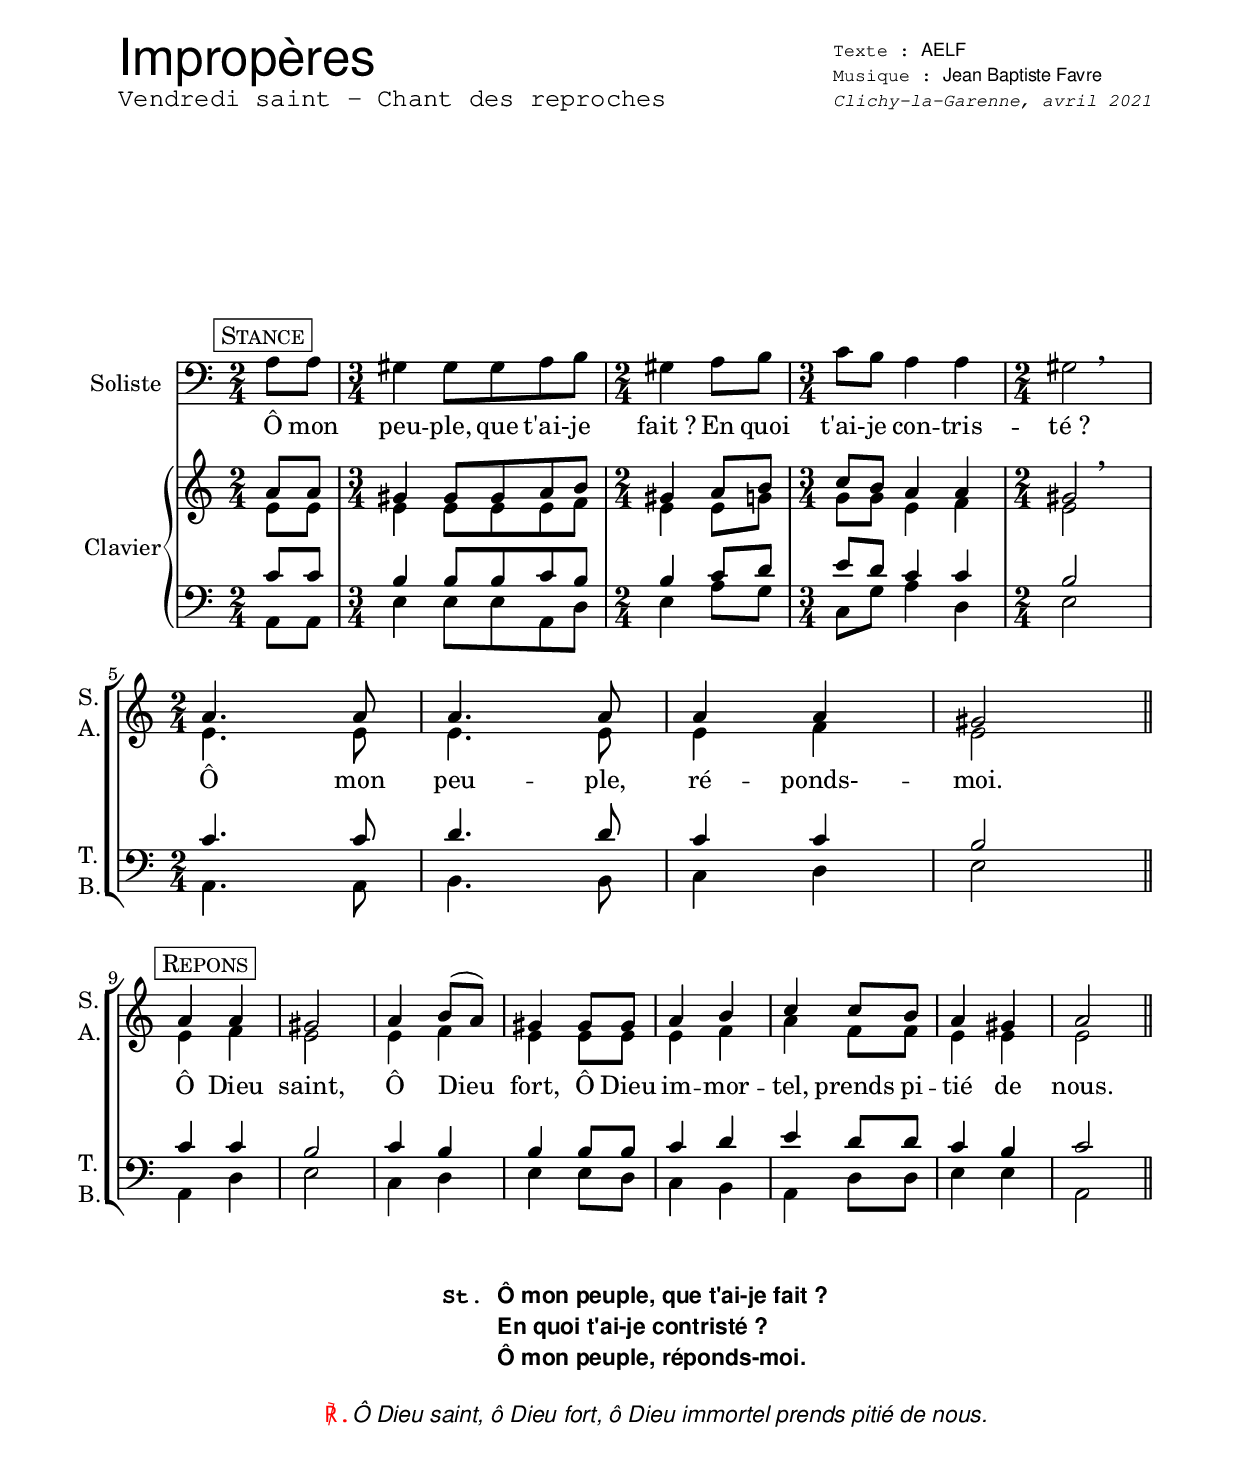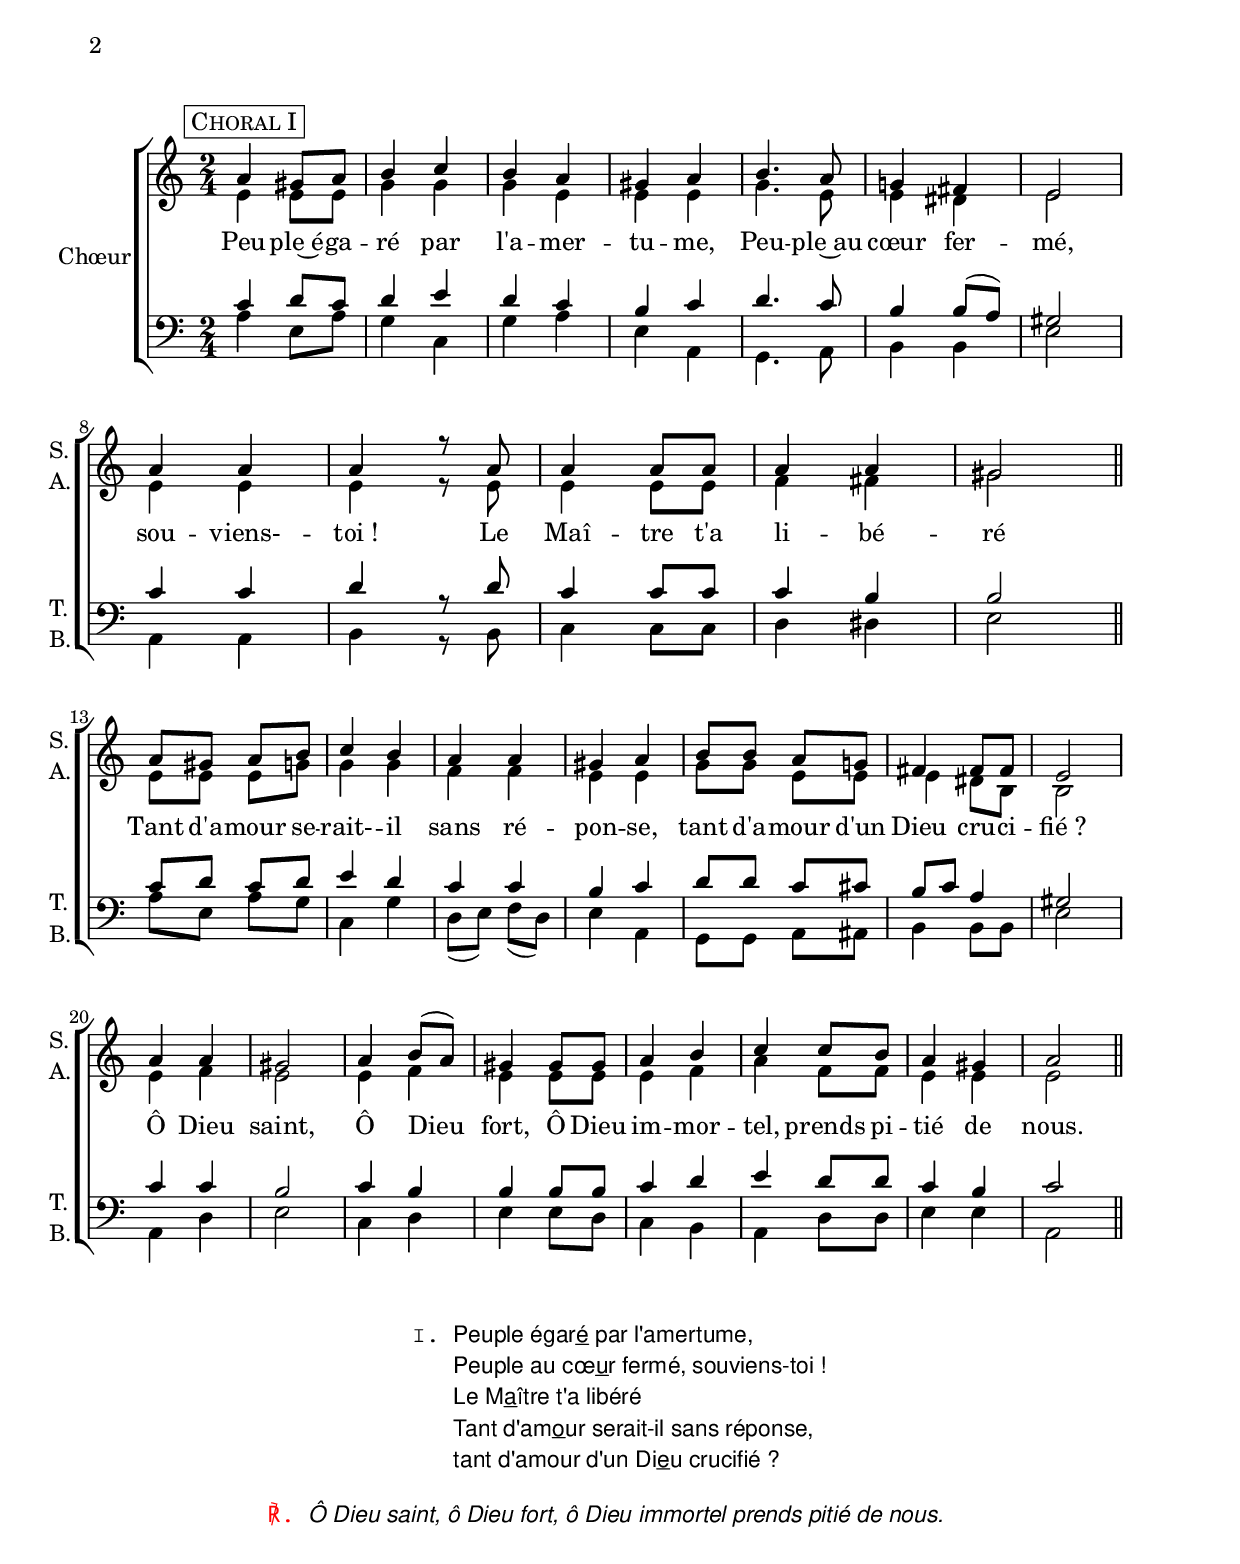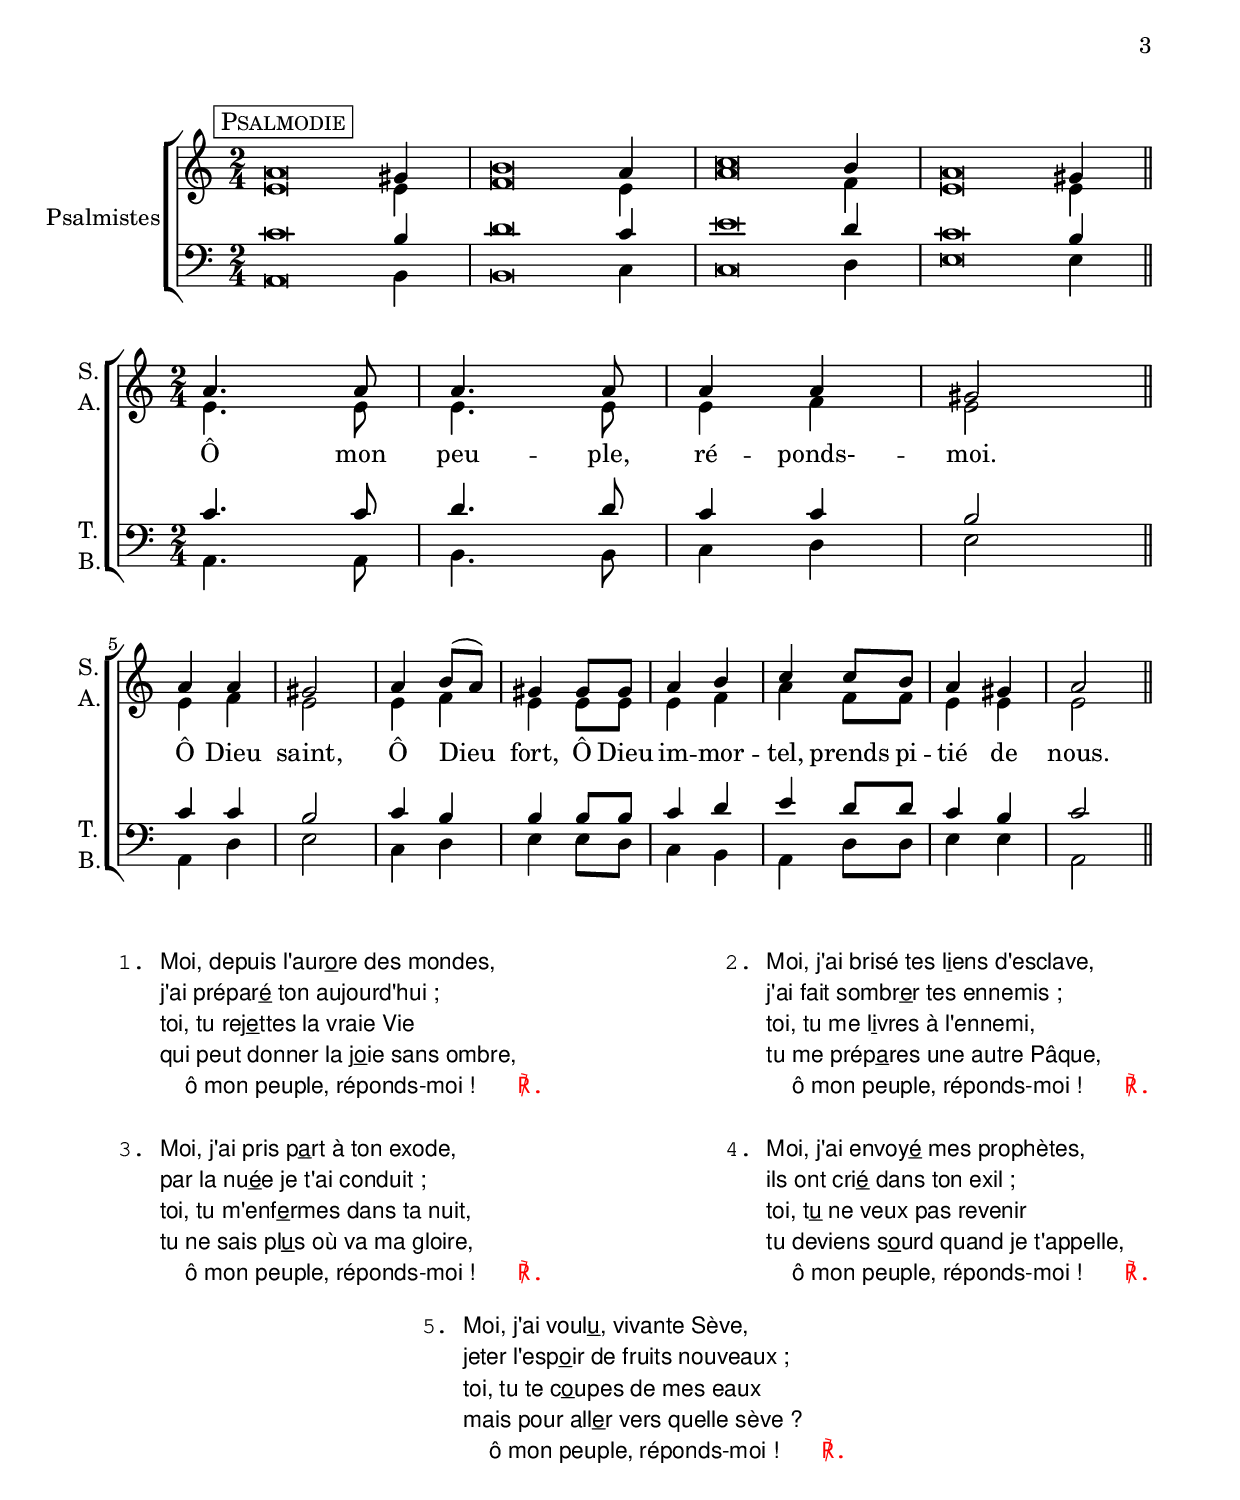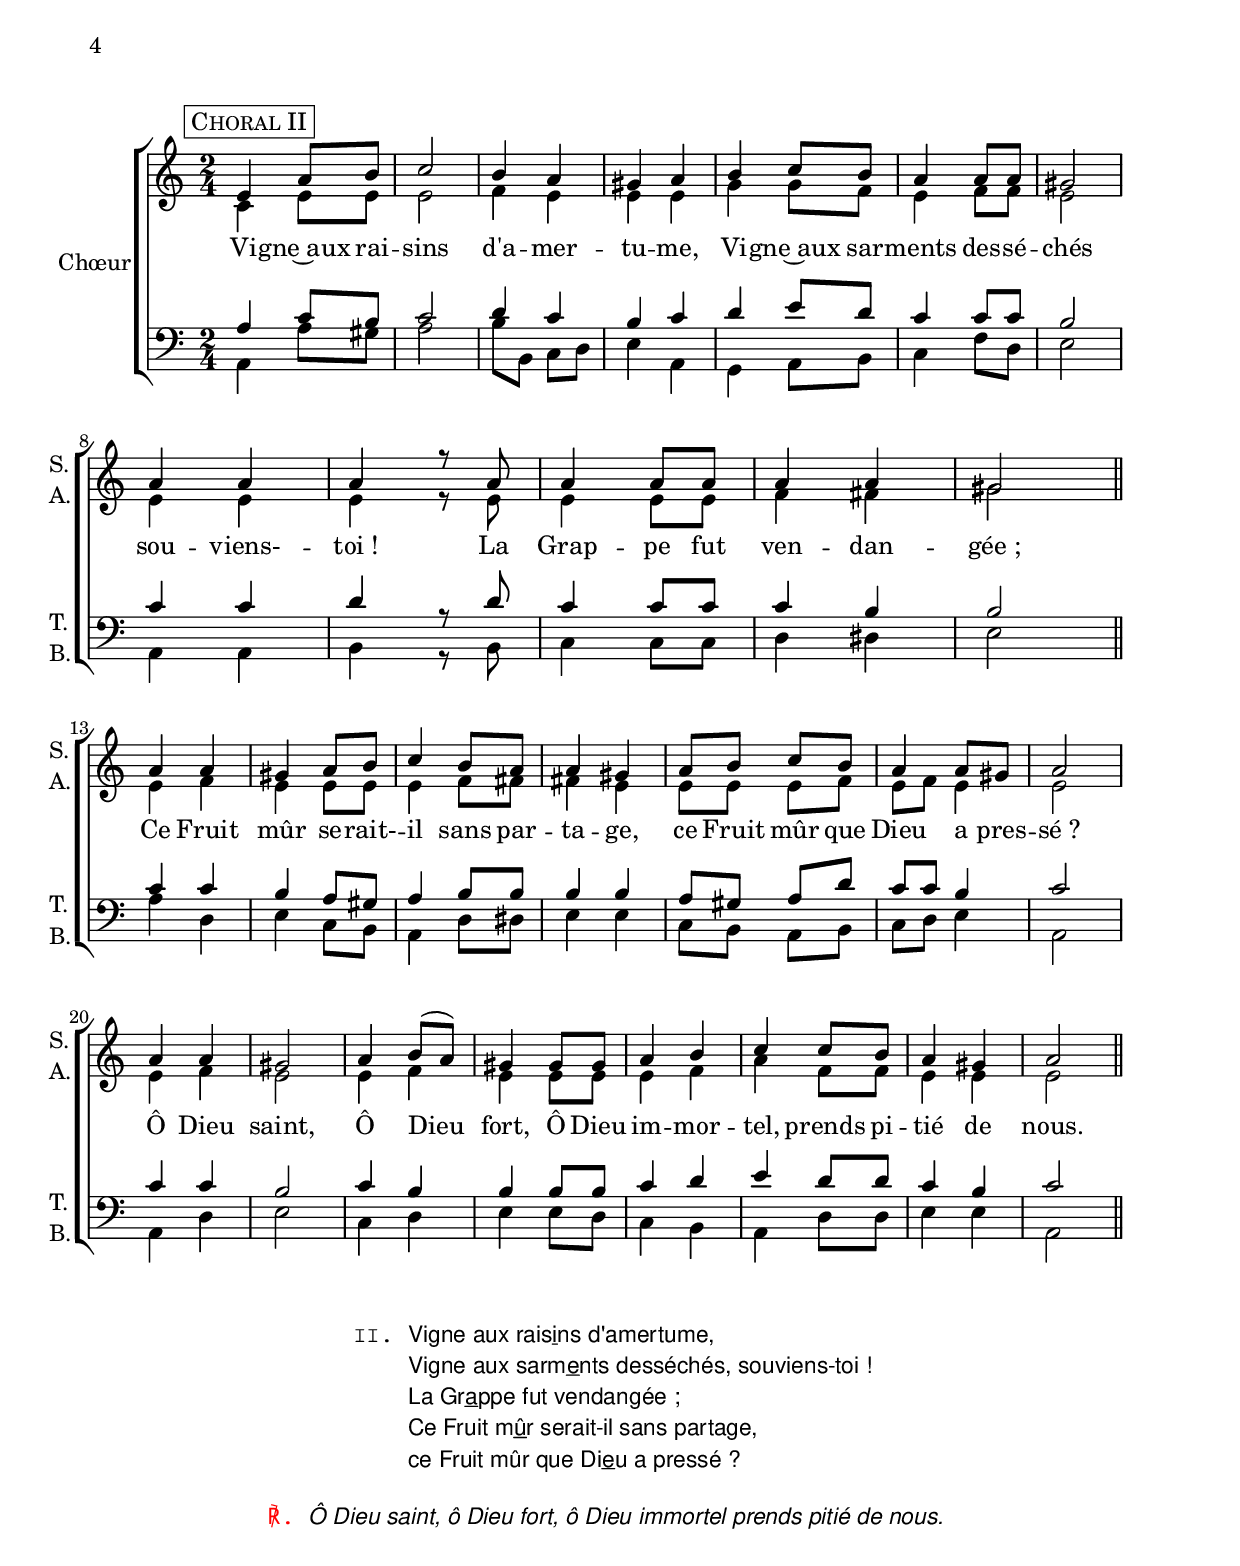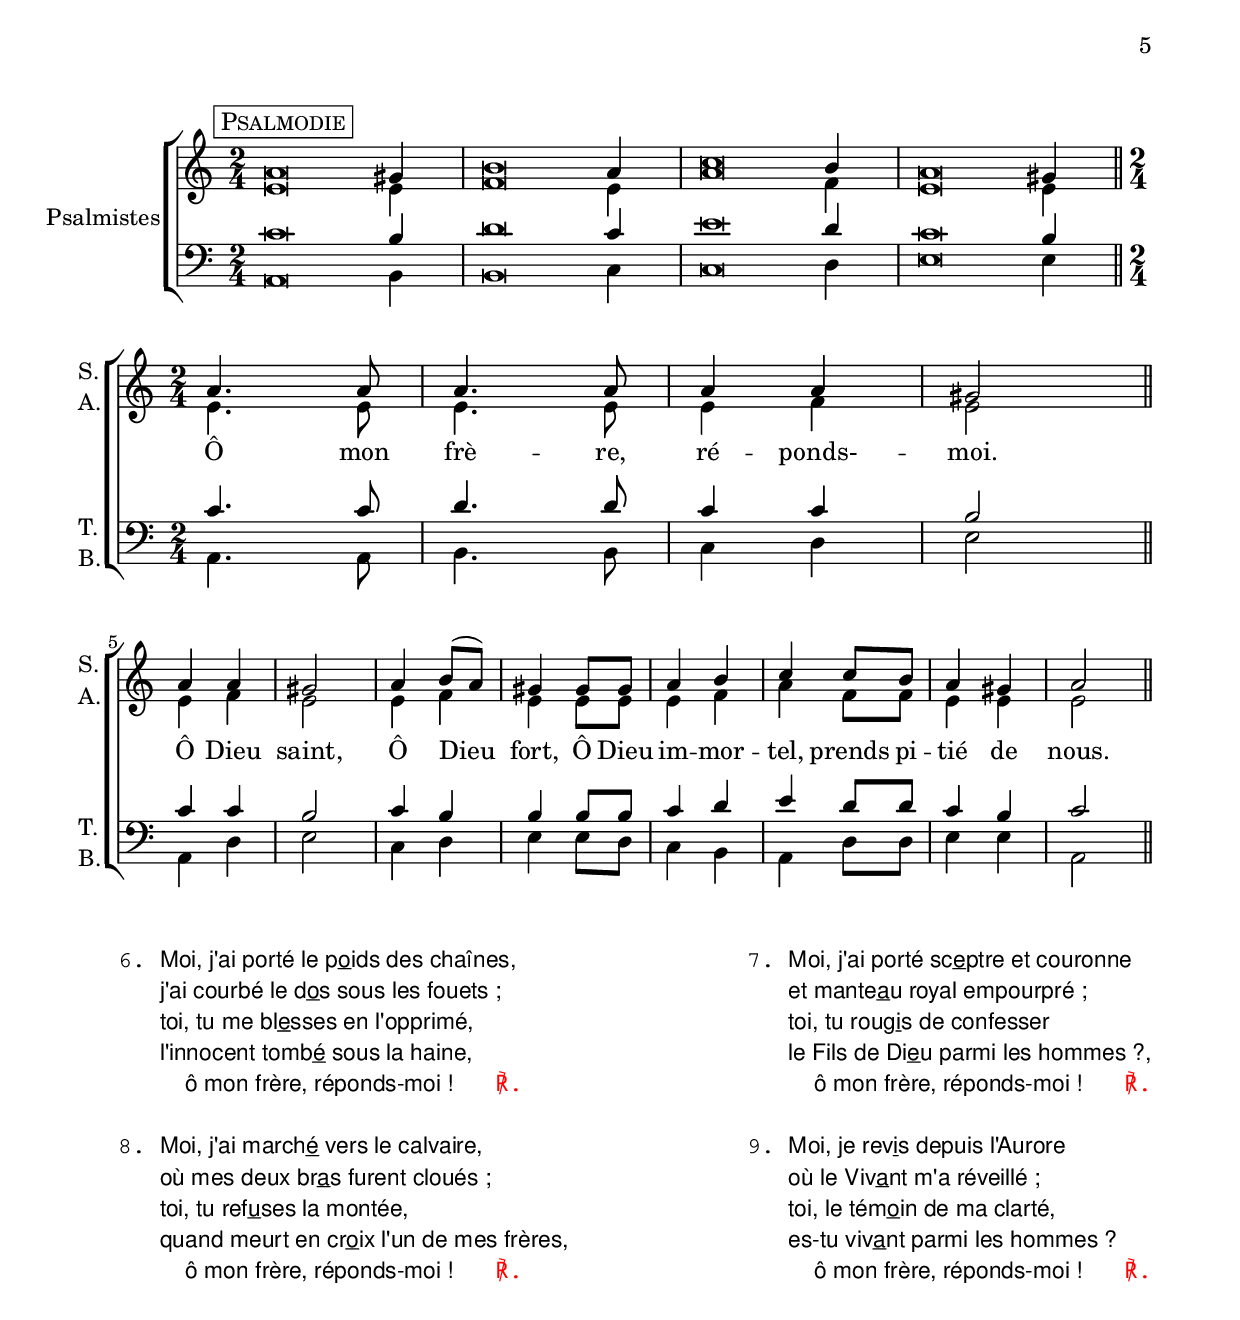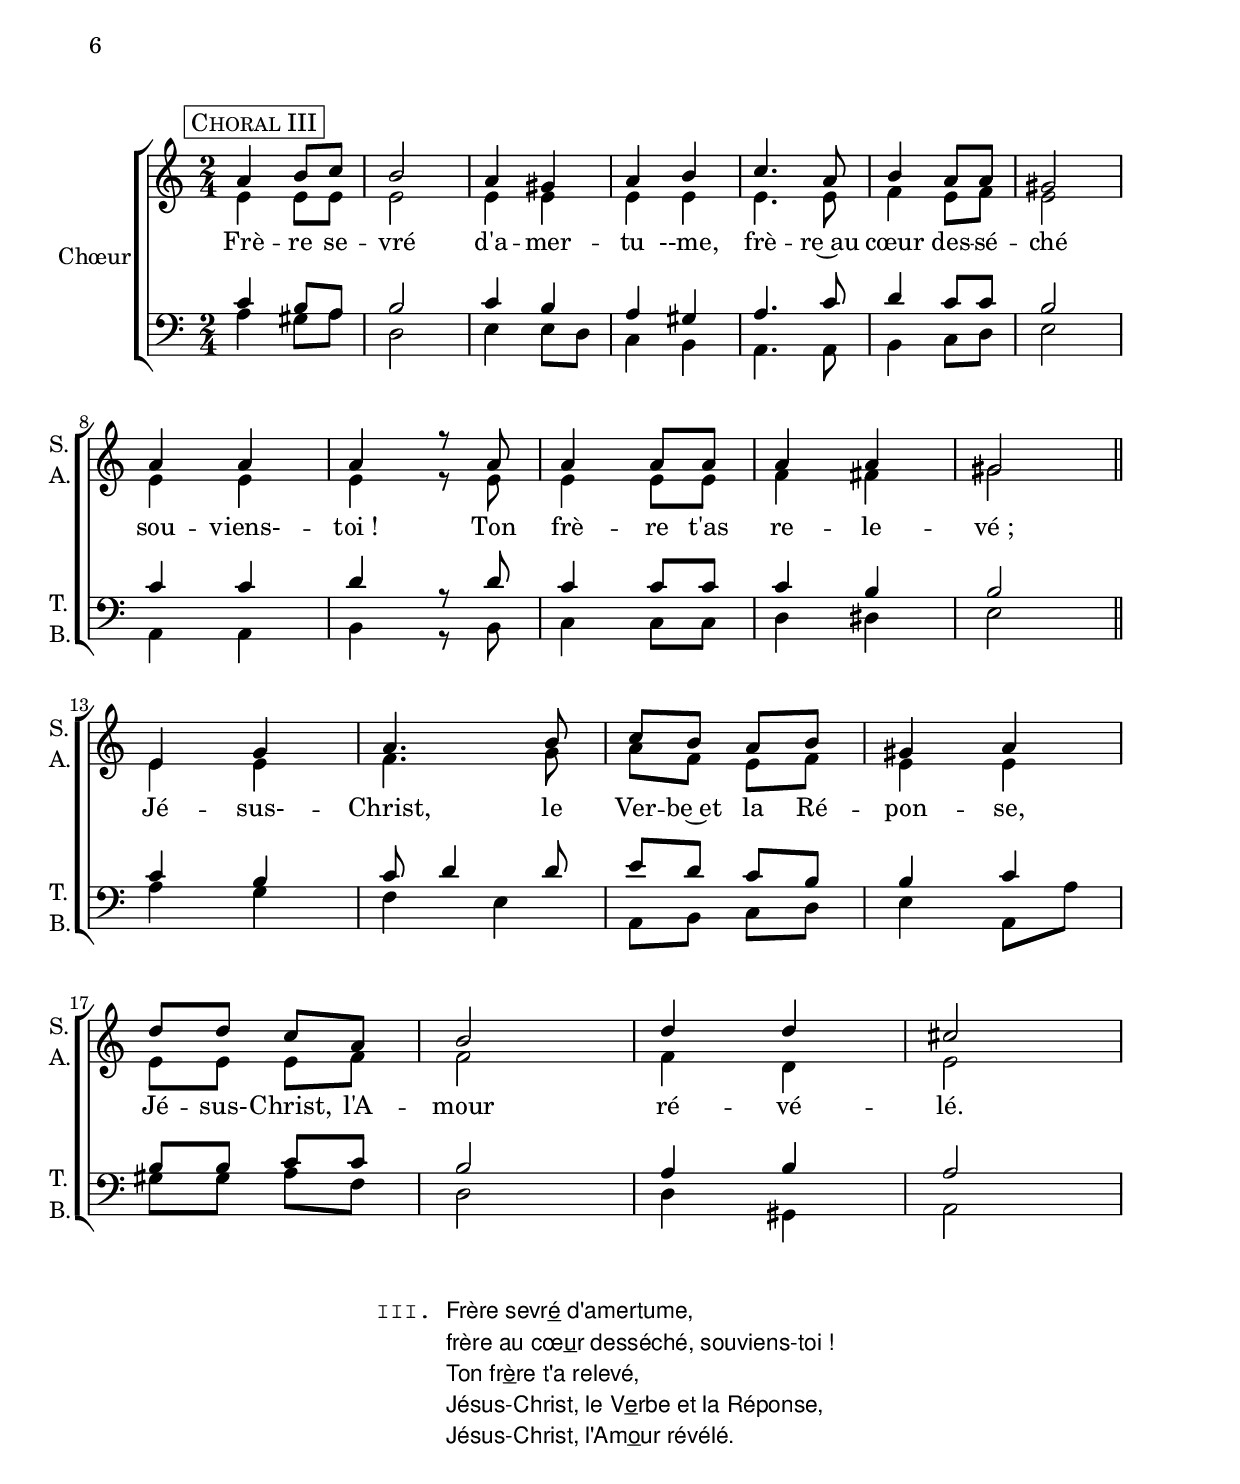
\version "2.22.0"
\language "english"

\include "../libs/commonFunctions.ily"

%%%%%
%%%%%
%%%%%
%%%%%
%%%%%
%%%%% Définitions des partitions
%%%%%
%%%%%
title = "Impropères"
subtitle = "Vendredi saint - Chant des reproches"
composer = "Jean Baptiste Favre"
poet = "AELF"
dedication = "Clichy-la-Garenne, avril 2021"

global = {
  \key a \minor
  \time 2/4
  }

%%%%%
%%%%%
%%%%%
%%%%%
%%%%%
%%%%% Stance pour soliste et orgue
%%%%%
%%%%%
stanceRhythms = { \partial 4 s4 \time 3/4 s2. \time 2/4 s2 \time 3/4 s2. \time 2/4 s2 \break }
stanceMelody = { \partial 4 a8 a gs4 gs8 gs a b gs4 a8 b c8 b8 a4 a gs!2 \breathe }
stanceSopranoMusic = \relative c'' { \stanceMelody }
stanceAltoMusic = \relative c' { e8 e e4 e8 e e f  e4 e8 g g8 g8 e4 f e2 }
stanceTenorMusic = \relative c' { c8 c b4 b8 b c b b4 c8 d e8 d8 c4 c4 b2 }
stanceBassMusic = \relative c { a8 a e'4 e8 e a, d e4 a8 g c,8 g'8 a4 d, e2 }
stanceLyrics = \lyricmode {
  Ô mon peu -- ple, que t'ai- -- je fait&nbsp;?
  En quoi t'ai- -- je con -- tris -- té&nbsp;?
}

%%%%%
%%%%%
%%%%%
%%%%%
%%%%%
%%%%% Répons pour chœur à 4 voix mixtes
%%%%%
%%%%%
reponRhythms = { s2*4 \bar "||" \break }
reponSopranoMusic = \relative c'' { a4. a8 a4. a8 a4 a gs2 }
reponAltoMusic = \relative c' { e4. e8 e4. e8 e4 f e2 }
reponTenorMusic = \relative c' { c4. c8 d4. d8 c4 c b2 }
reponBassMusic = \relative c { a4. a8 b4. b8 c4 d e2 }
% Paroles pour la Stance
reponOneLyrics = \lyricmode { Ô mon peu -- ple, ré -- ponds- -- moi. }
% Paroles pour Psalmodie II
reponTwoLyrics = \lyricmode { Ô mon frè -- re, ré -- ponds- -- moi. }

%%%%%
%%%%%
%%%%%
%%%%%
%%%%%
%%%%% Antienne pour chœur à 4 voix mixtes
%%%%%
%%%%%
antienneRhythms = { s2*8 \bar "||" \break }
antienneSopranoMusic = \relative c'' { a4 a4 gs2 a4 b8 (a) gs4 gs8 gs a4 b c c8 b a4 gs a2 }
antienneAltoMusic = \relative c' { e4 f e2 e4 f e e8 e e4 f4 a4 f8 f e4 e e2 }
antienneTenorMusic = \relative c' { c4 c4 b2 c4 b b4 b8 b c4 d4 e4 d8 d c4 b c2 }
antienneBassMusic = \relative c { a4 d e2 c4 d e4 e8 d c4 b4 a d8 d e4 e a,2 }
antienneLyrics = \lyricmode { Ô Dieu saint, Ô Dieu fort, Ô Dieu im -- mor -- tel, prends pi -- tié de nous. }

%%%%%
%%%%%
%%%%%
%%%%%
%%%%%
%%%%% Choral & Psaume I pour chœur à 4 voix mixtes
%%%%%
%%%%%
choralOnePartOneRhythms = { \global \markCustom "Choral I" s2*7 }
choralOnePartOneSopranoMusic = \relative c'' { a4 gs!8 a b4 c b a gs a b4. a8 g!4 fs e2 }
choralOnePartOneAltoMusic =  \relative c' { e4 e8 e g4 g g e e e g4. e8 e4 ds e2 }
choralOnePartOneTenorMusic = \relative c' { c4 d8 c d4 e d c b c d4. c8 b4 b8 (a) gs2 }
choralOnePartOneBassMusic = \relative c' { a4 e8 a g4 c, g' a e a,4 g4. a8 b4 b e2 }
choralOnePartOneLyrics = \lyricmode {
  Peu -- ple~é -- ga -- ré par l'a -- mer -- tu -- me,
  Peu -- ple~au cœur fer -- mé,
}

choralOneReponRhythms = { s2*2 s2*3 \bar "||" }
choralOneReponSopranoMusic = \relative c'' { a4 a a r8 a8 a4 a8 a a4 a gs2 }
choralOneReponAltoMusic = \relative c' { e4 e e4 r8 e8 e4 e8 e f4 fs gs2 }
choralOneReponTenorMusic = \relative c' { c4 c d4 r8 d8 c4 c8 c c4 b b2 }
choralOneReponBassMusic = \relative c { a4 a b4 r8 b8 c4 c8 c d4 ds e2 }
choralOneReponLyrics = \lyricmode { sou -- viens- -- toi&nbsp;! Le Maî -- tre t'a li -- bé -- ré }

choralOnePartTwoRhythms = { s2*7 }
choralOnePartTwoSopranoMusic = \relative c'' { a8 gs!8 a8 b c4 b a a gs a b8 b a g! fs4 fs8 fs e2 }
choralOnePartTwoAltoMusic =  \relative c' { e8 e e g g4 g f f e e g8 g e e e4 ds8 b b2 }
choralOnePartTwoTenorMusic = \relative c' { c8 d8 c d e4 d c c b c d8 d c cs8 b8 c a4 gs2 }
choralOnePartTwoBassMusic = \relative c' { a8 e8 a g c,4 g' d8 (e) f (d) e4 a,4 g8 g a as b4 b8 b e2 }
choralOnePartTwoLyrics = \lyricmode {
  Tant d'a -- mour se -- rait- -- il sans ré -- pon -- se,
  tant d'a -- mour d'un Dieu cru -- ci -- fié&nbsp;?
}

%%%%%
%%%%%
%%%%%
%%%%%
%%%%%
%%%%% Choral & Psaume II pour chœur à 4 voix mixtes
%%%%%
%%%%%
choralTwoPartOneRhythms = { \global \markCustom "Choral II" s2*7 }
choralTwoPartOneSopranoMusic = \relative c' { e4 a8 b c2 b4 a gs a b4 c8 b a4 a8 a gs2 }
choralTwoPartOneAltoMusic =  \relative c' { c4 e8 e e2 f4 e e e g g8 f e4 f8 f  e2 }
choralTwoPartOneTenorMusic = \relative c' { a4 c8 b c2 d4 c b c d e8 d c4 c8 c b2 }
choralTwoPartOneBassMusic = \relative c { a4 a'8 gs a2 b8 b, c d e4 a,4 g4 a8 b c4 f8 d e2 }
choralTwoPartOneLyrics = \lyricmode {
  Vi -- gne~aux rai -- sins d'a -- mer -- tu -- me,
  Vi -- gne~aux sar -- ments des -- sé -- chés
}

choralTwoReponRhythms = { s2*2 s2*3 \bar "||" }
choralTwoReponSopranoMusic = \relative c'' { a4 a a r8 a8 a4 a8 a a4 a gs2 }
choralTwoReponAltoMusic = \relative c' { e4 e e4 r8 e8 e4 e8 e f4 fs gs2 }
choralTwoReponTenorMusic = \relative c' { c4 c d4 r8 d8 c4 c8 c c4 b b2 }
choralTwoReponBassMusic = \relative c { a4 a b4 r8 b8 c4 c8 c d4 ds e2 }
choralTwoReponLyrics = \lyricmode { sou -- viens- -- toi&nbsp;! La Grap -- pe fut ven -- dan -- gée&nbsp;; }

choralTwoPartTwoRhythms = { s2*7 }
choralTwoPartTwoSopranoMusic = \relative c'' { a4 a gs a8 b c4 b8 a a4 gs4 a8 b c b a4 a8 gs a2 }
choralTwoPartTwoAltoMusic =  \relative c' { e4 f e e8 e e4 f8 fs fs4 e e8 e e f e8 f8 e4 e2 }
choralTwoPartTwoTenorMusic = \relative c' { c4 c b a8 gs a4 b8 b b4 b a8 gs a d c8 c8 b4 c2 }
choralTwoPartTwoBassMusic = \relative c' { a4 d, e c8 b a4 d8 ds e4 e c8 b a b c8 d8 e4 a,2 }
choralTwoPartTwoLyrics = \lyricmode {
  Ce Fruit mûr se -- rait- -- il sans par -- ta -- ge,
  ce Fruit mûr que Dieu a pres -- sé&nbsp;?
}

%%%%%
%%%%%
%%%%%
%%%%%
%%%%%
%%%%% Choral III pour chœur à 4 voix mixtes
%%%%%
%%%%%
choralThreePartOneRhythms = { \global \markCustom "Choral III" s2*7 }
choralThreePartOneSopranoMusic = \relative c'' { a4 b8 c b2 a4 gs a b c4. a8 b4 a8 a gs2 }
choralThreePartOneAltoMusic =  \relative c' { e4 e8 e e2 e4 e e e e4. e8 f4 e8 f e2 }
choralThreePartOneTenorMusic = \relative c' { c4 b8 a b2 c4 b a gs a4. c8 d4 c8 c b2 }
choralThreePartOneBassMusic = \relative c' { a4 gs8 a d,2  e4 e8 d c4 b a4. a8 b4 c8 d e2 }
choralThreePartOneLyrics = \lyricmode {
  Frè -- re se -- vré d'a -- mer -- tu --me,
  frè -- re~au cœur des -- sé -- ché
}

choralThreeReponRhythms = { s2*2 s2*3 \bar "||" }
choralThreeReponSopranoMusic = \relative c'' { a4 a a r8 a8 a4 a8 a a4 a gs2 }
choralThreeReponAltoMusic = \relative c' { e4 e e4 r8 e8 e4 e8 e f4 fs gs2 }
choralThreeReponTenorMusic = \relative c' { c4 c d4 r8 d8 c4 c8 c c4 b b2 }
choralThreeReponBassMusic = \relative c { a4 a b4 r8 b8 c4 c8 c d4 ds e2 }
choralThreeReponLyrics = \lyricmode { sou -- viens- -- toi&nbsp;! Ton frè -- re t'as re -- le -- vé&nbsp;; }

choralThreePartTwoRhythms = { s2*4 \break s2*4 }
choralThreePartTwoSopranoMusic = \relative c' { e4 g a4. b8 c b a b gs4 a4 d8 d c a b2 d4 d cs2 }
choralThreePartTwoAltoMusic =  \relative c' { e4 e f4. g8 a f e f e4 e4 e8 e e f f2 f4 d e2}
choralThreePartTwoTenorMusic = \relative c' { c4 b c8 d4 d8 e d c b b4 c b8 b c c b2 a4 b a2 }
choralThreePartTwoBassMusic = \relative c' { a4 g f e a,8 b c d e4 a,8 a' gs8 gs a f d2 d4 gs, a2 }
choralThreePartTwoLyrics = \lyricmode {
  Jé -- sus- -- Christ, le Ver -- be~et la Ré -- pon -- se,
  Jé -- sus- -- Christ, l'A -- mour ré -- vé -- lé.
}

choralPsalmRhythms = { \markCustom "Psalmodie" \cadenzaOn \repeat unfold 4 { s\breve s4 \bar "|" } \cadenzaOff \bar"||" \break }
choralPsalmSoprano = \relative c'' { a\breve gs4 b\breve a4 c\breve b4 a\breve gs!4 }
choralPsalmAlto = \relative c' { e\breve e4 f\breve e4 a\breve f4 e\breve e4 }
choralPsalmTenor = \relative c' {c\breve b4 d\breve c4 e\breve d4 c\breve b4 }
choralPsalmBass = \relative c { a\breve b4 b\breve c4 c\breve d4 e\breve e4}

%%%%%
%%%%%
%%%%%
%%%%%
%%%%%
%%%%% Impression de la partition
%%%%%
%%%%%
%%%%%
%%%%%
%%%%%
\paper {
  top-margin = 1\cm
  bottom-margin = 1\cm
  left-margin = 1\cm
  right-margin = 1\cm
  indent = 1\cm
  % Plan for recto-verso printing with inner margin
  two-sided = ##t
  inner-margin =  2\cm
  outer-margin = 1.5\cm
  }

FirstScorePaper = \paper {
    markup-system-spacing = #'((basic-distance . 20)
       (minimum-distance . 20)
       (padding . 20)
       (stretchability . 20))
    top-markup-spacing = #'((basic-distance . 5)
       (minimum-distance . 5)
       (padding . 5)
       (stretchability . 5))
    top-system-spacing = #'((basic-distance . 5)
       (minimum-distance . 5)
       (padding . 5)
       (stretchability . 5))
    system-system-spacing = #'((basic-distance . 8)
       (minimum-distance . 8)
       (padding . 3)
       (stretchability . 3))
    scoreTitleMarkup = \markup \columns {
        \fill-line {
            \column {
              \line {
                \left-column {
                  \vspace #1.1
                  \fontsize #7 \sans \fromproperty #'header:title
                  \fontsize #1 \typewriter \fromproperty #'header:subtitle
                }
              }
            }
            \column {
              \vspace #0.5
              \fontsize #-2 \line {
                \left-column {
                  \concat { \typewriter "Texte&nbsp;: " \sans \fromproperty #'header:poet }
                  \concat { \typewriter "Musique&nbsp;: " \sans \fromproperty #'header:composer }
                  \typewriter \italic \fromproperty #'header:dedication
                }
              }
            }
          }
      }
    oddFooterMarkup = \markup {}
    #(include-special-characters)
  }
OtherScoresPaper = \paper {
    markup-system-spacing = #'((basic-distance . 5)
       (minimum-distance . 5)
       (padding . 5)
       (stretchability . 5))
    top-markup-spacing = #'((basic-distance . 5)
       (minimum-distance . 5)
       (padding . 5)
       (stretchability . 5))
    top-system-spacing = #'((basic-distance . 5)
       (minimum-distance . 5)
       (padding . 5)
       (stretchability . 5))
    system-system-spacing = #'((basic-distance . 5)
       (minimum-distance . 5)
       (padding . 5)
       (stretchability . 5))
    oddFooterMarkup = \markup {}
    #(include-special-characters)
  }
FirstScoreHeader = \header {
    title = \title
    subtitle = \subtitle
    composer = \composer
    poet = \poet
    dedication = \dedication
  }
OtherScoresHeader = \header {
    title = ##f
    subtitle = ##f
    composer = ##f
    poet = ##f
    dedication = ##f
  }

%%%%%
%%%%%
%%%%%
%%%%%
%%%%%
%%%%% Stance pour soliste et orgue
%%%%%
%%%%%
\bookpart {
  \FirstScorePaper
  \score {
    {
      <<
        \new Staff = "stanceSolistStaff" \with { instrumentName = "Soliste" }
        <<
          \clef "bass"
          \new Voice = "stanceRhythms" { \markCustom "Stance" \global \stanceRhythms }
          \new Voice = "stanceMelody" { \relative c' { \stanceMelody } }
        >>
        \new Lyrics \lyricsto "stanceMelody" { \stanceLyrics }
        \new PianoStaff = "stancePiano" \with { instrumentName = "Clavier" }
        <<
          \new Staff = "stancePianoHighStaff"
          <<
            \clef "treble"
            \new Voice = "stancePianoRhythms" { \stanceRhythms \break }
            \new Voice = "stancePianoSoprano" { \voiceOne \stanceSopranoMusic }
            \new Voice = "stancePianoAlto" { \voiceTwo \stanceAltoMusic }
          >>
          \new Staff  = "stancePianoLowStaff"
          <<
            \clef "bass"
            \new Voice = "stancePianoRhythms" { \stanceRhythms }
            \new Voice = "stancePianoTenor" { \voiceOne \stanceTenorMusic }
            \new Voice = "stancePianoBass" { \voiceTwo \stanceBassMusic }
          >>
        >>
      >>
      \new ChoirStaff = "stanceChoirStaff"
      <<
        \new Staff = "stanceHighStaff" \with { shortInstrumentName = \markup { \column { "S." "A." } } }
        <<
          \clef "treble"
          \new Voice = "stanceRhythms" { \reponRhythms \break \markCustom "Repons" \antienneRhythms }
          \new Voice = "stanceSoprano" { \voiceOne \reponSopranoMusic \antienneSopranoMusic }
          \new Voice = "stanceAlto" { \voiceTwo \reponAltoMusic \antienneAltoMusic }
        >>
        \new Lyrics \lyricsto "stanceSoprano" { \reponOneLyrics \antienneLyrics }
        \new Staff  = "stanceLowStaff" \with { shortInstrumentName = \markup { \column { "T." "B." } } }
        <<
          \clef "bass"
          \new Voice = "stanceRhythms" { \reponRhythms \antienneRhythms }
          \new Voice = "stanceTenor" { \voiceOne \reponTenorMusic \antienneTenorMusic}
          \new Voice = "stanceBass" { \voiceTwo \reponBassMusic \antienneBassMusic }
        >>
      >>
    }
    \layout {
        ragged-last = ##f
        \context {
            \Staff
            \RemoveEmptyStaves
        }
    }
    \FirstScoreHeader
  }
  \markuplist {
    \override #'(font-family . sans)
    \column {
      \fill-line {
        \column {
          \concat { \bold { \typewriter "St. " "Ô mon peuple, que t'ai-je fait ?" } }
          \concat { \bold { \typewriter "    " "En quoi t'ai-je contristé ?" } }
          \concat { \bold { \typewriter "    " "Ô mon peuple, réponds-moi." } }
        }
      }
    }
    \vspace #1
    \override #'(font-family . sans)
    \column {
      \fill-line {
        \column {
          \concat {  \with-color #red { \typewriter "   ℟." } \italic "Ô Dieu saint, ô Dieu fort, ô Dieu immortel prends pitié de nous." }
        }
      }
    }
  }
}

%%%%%
%%%%%
%%%%%
%%%%%
%%%%%
%%%%% Choral I pour chœur à 4 voix
%%%%%
%%%%%
\bookpart {
  \OtherScoresPaper
  \score {
    {
      \new ChoirStaff = "choralChoirStaff" \with { instrumentName = "Chœur" } <<
        \new Staff = "choralChoirHighStaff" \with { shortInstrumentName = \markup { \column { "S." "A." } } } <<
          \clef "treble"
          \new Voice = "choralRhythms" { \choralOnePartOneRhythms \break \choralOneReponRhythms \break \choralOnePartTwoRhythms \break \antienneRhythms }
          \new Voice = "choralSoprano" { \voiceOne \choralOnePartOneSopranoMusic \choralOneReponSopranoMusic \choralOnePartTwoSopranoMusic \antienneSopranoMusic }
          \new Voice = "choralAlto" { \voiceTwo \choralOnePartOneAltoMusic \choralOneReponAltoMusic \choralOnePartTwoAltoMusic \antienneAltoMusic }
        >>
        \new Lyrics \lyricsto "choralSoprano" { \choralOnePartOneLyrics \choralOneReponLyrics \choralOnePartTwoLyrics \antienneLyrics }
        \new Staff  = "choralChoirLowStaff" \with { shortInstrumentName = \markup { \column { "T." "B." } } } <<
          \clef "bass"
          \new Voice = "choralRhythms" { \choralOnePartOneRhythms \choralOneReponRhythms \choralOnePartTwoRhythms \antienneRhythms }
          \new Voice = "choralTenor" { \voiceOne \choralOnePartOneTenorMusic \choralOneReponTenorMusic \choralOnePartTwoTenorMusic \antienneTenorMusic }
          \new Voice = "choralBass" { \voiceTwo \choralOnePartOneBassMusic \choralOneReponBassMusic \choralOnePartTwoBassMusic \antienneBassMusic }
        >>
      >>
    }
    \layout {
        ragged-last = ##f
        \context {
            \Staff
            \RemoveEmptyStaves
        }
    }
    \header {
      title = ##f
      subtitle = ##f
      composer = ##f
      composerPrefix = ##f
      poet = ##f
      poetPrefix = ##f
      dedication = ##f
    }
  }
  \markuplist {
    \override #'(font-family . sans)
    \column {
      \fill-line {
        \column {
          \concat { \typewriter "  I. " "Peuple égar" \underline é " par l'amertume," }
          \concat { \typewriter "     " "Peuple au cœ" \underline u "r fermé, souviens-toi&nbsp;!" }
          \concat { \typewriter "     " "Le M" \underline a "ître t'a libéré" }
          \concat { \typewriter "     " "Tant d'am" \underline o "ur serait-il sans réponse," }
          \concat { \typewriter "     " "tant d'amour d'un Di" \underline e "u crucifié&nbsp;?" }
        }
      }
      \vspace #1
      \column {
        \fill-line {
          \column {
            \concat { \with-color #red { \typewriter "℟. " } \italic { "Ô Dieu saint, ô Dieu fort, ô Dieu immortel prends pitié de nous." } }
          }
        }
      }
    }
  }
}

%%%%%
%%%%%
%%%%%
%%%%%
%%%%%
%%%%% Psalmodie I pour solistes et chœur à 4 voix
%%%%%
%%%%%
\bookpart {
  \OtherScoresPaper
  \score {
    {
      \new ChoirStaff = "psalmodyChoirStaff" \with { instrumentName = "Psalmistes" }
      {
        <<
          \new Staff = "psalmodyHighStaff"
          <<
            \clef "treble"
            \new Voice = "psalmodyRhythms" { \global \choralPsalmRhythms \break }
            \new Voice = "psalmodySoprano" { \voiceOne \choralPsalmSoprano }
            \new Voice = "psalmodyAlto" { \voiceTwo \choralPsalmAlto }
          >>
          \new Staff  = "psalmodyLowStaff" <<
            \clef "bass"
            \new Voice = "psalmodyRhythms" { \global \choralPsalmRhythms }
            \new Voice = "psalmodyTenor" { \voiceOne \choralPsalmTenor }
            \new Voice = "psalmodyBass" { \voiceTwo \choralPsalmBass }
          >>
        >>
        <<
          \new Staff = "psalmodyReponHighStaff" \with { shortInstrumentName = \markup { \column { "S." "A." } } }
          <<
            \clef "treble"
            \new Voice = "psalmodyReponRhythms" { \reponRhythms \break \antienneRhythms }
            \new Voice = "psalmodyReponSoprano" { \voiceOne \reponSopranoMusic \antienneSopranoMusic }
            \new Voice = "psalmodyReponAlto" { \voiceTwo \reponAltoMusic \antienneAltoMusic }
          >>
          \new Lyrics \lyricsto "psalmodyReponSoprano" { \reponOneLyrics \antienneLyrics }
          \new Staff  = "psalmodyReponLowStaff" \with { shortInstrumentName = \markup { \column { "T." "B." } } }
          <<
            \clef "bass"
            \new Voice = "psalmodyReponRhythms" { \reponRhythms \antienneRhythms }
            \new Voice = "psalmodyReponTenor" { \voiceOne \reponTenorMusic \antienneTenorMusic }
            \new Voice = "psalmodyReponBass" { \voiceTwo \reponBassMusic \antienneBassMusic }
          >>
        >>
      }
    }
    \layout {
        ragged-last = ##f
        \context {
            \Staff
            \RemoveEmptyStaves
        }
    }
    \OtherScoresHeader
  }
  \markuplist {
    \override #'(font-family . sans)
    \column {
      \fill-line {
        \left-column{
          \concat { \typewriter "1. " "Moi, depuis l'aur" \underline o "re des mondes," }
          \concat { \typewriter "   " "j'ai prépar" \underline é " ton aujourd'hui&nbsp;;" }
          \concat { \typewriter "   " "toi, tu rej" \underline e "ttes la vraie Vie" }
          \concat { \typewriter "   " "qui peut donner la j" \underline o "ie sans ombre," }
          \concat { \typewriter "   " "    ô mon peuple, réponds-moi&nbsp;!" \with-color #red { \typewriter "   ℟." } }
          \vspace #1
          \concat { \typewriter "3. " "Moi, j'ai pris p" \underline a "rt à ton exode," }
          \concat { \typewriter "   " "par la nu" \underline é "e je t'ai conduit&nbsp;;" }
          \concat { \typewriter "   " "toi, tu m'enf" \underline e "rmes dans ta nuit," }
          \concat { \typewriter "   " "tu ne sais pl" \underline u "s où va ma gloire," }
          \concat { \typewriter "   " "    ô mon peuple, réponds-moi&nbsp;!" \with-color #red { \typewriter "   ℟." } }
        }
        \hspace #1
        \left-column {
          \concat { \typewriter "2. " "Moi, j'ai brisé tes l" \underline i "ens d'esclave," }
          \concat { \typewriter "   " "j'ai fait sombr" \underline e "r tes ennemis&nbsp;;" }
          \concat { \typewriter "   " "toi, tu me l" \underline i "vres à l'ennemi," }
          \concat { \typewriter "   " "tu me prép" \underline a "res une autre Pâque," }
          \concat { \typewriter "   " "    ô mon peuple, réponds-moi&nbsp;!" \with-color #red { \typewriter "   ℟." } }
          \vspace #1
          \concat { \typewriter "4. " "Moi, j'ai envoy" \underline é " mes prophètes," }
          \concat { \typewriter "   " "ils ont cri" \underline é " dans ton exil&nbsp;;" }
          \concat { \typewriter "   " "toi, t" \underline u " ne veux pas revenir" }
          \concat { \typewriter "   " "tu deviens s" \underline o "urd quand je t'appelle," }
          \concat { \typewriter "   " "    ô mon peuple, réponds-moi&nbsp;!" \with-color #red { \typewriter "   ℟." } }
        }
      }
      \vspace #1
      \fill-line {
        \column {
          \concat { \typewriter "5. " "Moi, j'ai voul" \underline u ", vivante Sève," }
          \concat { \typewriter "   " "jeter l'esp" \underline o "ir de fruits nouveaux&nbsp;;" }
          \concat { \typewriter "   " "toi, tu te c" \underline o "upes de mes eaux" }
          \concat { \typewriter "   " "mais pour all" \underline e "r vers quelle sève&nbsp;?" }
          \concat { \typewriter "   " "    ô mon peuple, réponds-moi&nbsp;!" \with-color #red { \typewriter "   ℟." } }
        }
      }
    }
  }
}

%%%%%
%%%%%
%%%%%
%%%%%
%%%%%
%%%%% Chœur II et chœur à 4 voix
%%%%%
%%%%%
\bookpart {
  \OtherScoresPaper
  \score {
    {
      \new ChoirStaff = "choralChoirStaff" \with { instrumentName = "Chœur" } <<
        \new Staff = "choralChoirHighStaff" \with { shortInstrumentName = \markup { \column { "S." "A." } } } <<
          \clef "treble"
          \new Voice = "choralRhythms" { \choralTwoPartOneRhythms \break \choralTwoReponRhythms \break \choralTwoPartTwoRhythms \break \antienneRhythms }
          \new Voice = "choralSoprano" { \voiceOne \choralTwoPartOneSopranoMusic \choralTwoReponSopranoMusic \choralTwoPartTwoSopranoMusic \antienneSopranoMusic }
          \new Voice = "choralAlto" { \voiceTwo \choralTwoPartOneAltoMusic \choralTwoReponAltoMusic \choralTwoPartTwoAltoMusic \antienneAltoMusic }
        >>
        \new Lyrics \lyricsto "choralSoprano" { \choralTwoPartOneLyrics \choralTwoReponLyrics \choralTwoPartTwoLyrics \antienneLyrics }
        \new Staff  = "choralChoirLowStaff" \with { shortInstrumentName = \markup { \column { "T." "B." } } } <<
          \clef "bass"
          \new Voice = "choralRhythms" { \choralTwoPartOneRhythms \choralTwoReponRhythms \choralTwoPartTwoRhythms \antienneRhythms }
          \new Voice = "choralTenor" { \voiceOne \choralTwoPartOneTenorMusic \choralTwoReponTenorMusic \choralTwoPartTwoTenorMusic \antienneTenorMusic }
          \new Voice = "choralBass" { \voiceTwo \choralTwoPartOneBassMusic \choralTwoReponBassMusic \choralTwoPartTwoBassMusic \antienneBassMusic }
        >>
      >>
    }
    \layout {
        ragged-last = ##f
        \context {
            \Staff
            \RemoveEmptyStaves
        }
    }
    \OtherScoresHeader
  }
  \markuplist {
    \override #'(font-family . sans)
    \column {
      \fill-line {
        \column {
          \concat { \typewriter " II. " "Vigne aux rais" \underline i "ns d'amertume," }
          \concat { \typewriter "     " "Vigne aux sarm" \underline e "nts desséchés, souviens-toi&nbsp;!" }
          \concat { \typewriter "     " "La Gr" \underline a "ppe fut vendangée&nbsp;;" }
          \concat { \typewriter "     " "Ce Fruit m" \underline û "r serait-il sans partage," }
          \concat { \typewriter "     " "ce Fruit mûr que Di" \underline e "u a pressé&nbsp;?" }
        }
      }
      \vspace #1
      \fill-line {
        \column {
          \column {
            \concat { \with-color #red { \typewriter "℟. " } \italic { "Ô Dieu saint, ô Dieu fort, ô Dieu immortel prends pitié de nous." } }
          }
        }
      }
    }
  }
}

%%%%%
%%%%%
%%%%%
%%%%%
%%%%%
%%%%% Psalmodie II pour solistes et chœur à 4 voix
%%%%%
%%%%%
\bookpart {
  \OtherScoresPaper
  \score {
    {
      \new ChoirStaff = "psalmodyChoirStaff" \with { instrumentName = "Psalmistes" }
      {
        <<
          \new Staff = "psalmodyHighStaff"
          <<
            \clef "treble"
            \new Voice = "psalmodyRhythms" { \global \choralPsalmRhythms \break }
            \new Voice = "psalmodySoprano" { \voiceOne \choralPsalmSoprano }
            \new Voice = "psalmodyAlto" { \voiceTwo \choralPsalmAlto }
          >>
          \new Staff  = "psalmodyLowStaff" <<
            \clef "bass"
            \new Voice = "psalmodyRhythms" { \global \choralPsalmRhythms }
            \new Voice = "psalmodyTenor" { \voiceOne \choralPsalmTenor }
            \new Voice = "psalmodyBass" { \voiceTwo \choralPsalmBass }
          >>
        >>
        <<
          \new Staff = "psalmodyReponHighStaff" \with { shortInstrumentName = \markup { \column { "S." "A." } } }
          <<
            \clef "treble"
            \new Voice = "psalmodyReponRhythms" { \global \reponRhythms \break \antienneRhythms }
            \new Voice = "psalmodyReponSoprano" { \voiceOne \reponSopranoMusic \antienneSopranoMusic }
            \new Voice = "psalmodyReponAlto" { \voiceTwo \reponAltoMusic \antienneAltoMusic }
          >>
          \new Lyrics \lyricsto "psalmodyReponSoprano" { \reponTwoLyrics \antienneLyrics }
          \new Staff  = "psalmodyReponLowStaff" \with { shortInstrumentName = \markup { \column { "T." "B." } } }
          <<
            \clef "bass"
            \new Voice = "psalmodyReponRhythms" { \global \reponRhythms \antienneRhythms }
            \new Voice = "psalmodyReponTenor" { \voiceOne \reponTenorMusic \antienneTenorMusic }
            \new Voice = "psalmodyReponBass" { \voiceTwo \reponBassMusic \antienneBassMusic }
          >>
        >>
      }
    }
    \layout {
        ragged-last = ##f
        \context {
            \Staff
            \RemoveEmptyStaves
        }
    }
    \OtherScoresHeader
  }
  \markuplist {
    \override #'(font-family . sans)
    \column {
      \fill-line {
        \left-column{
          \concat { \typewriter "6. " "Moi, j'ai porté le p" \underline o "ids des chaînes," }
          \concat { \typewriter "   " "j'ai courbé le d" \underline o "s sous les fouets&nbsp;;" }
          \concat { \typewriter "   " "toi, tu me bl" \underline e "sses en l'opprimé," }
          \concat { \typewriter "   " "l'innocent tomb" \underline é " sous la haine," }
          \concat { \typewriter "   " "    ô mon frère, réponds-moi&nbsp;!" \with-color #red { \typewriter "   ℟." } }
          \vspace #1
          \concat { \typewriter "8. " "Moi, j'ai march" \underline é " vers le calvaire," }
          \concat { \typewriter "   " "où mes deux br" \underline a "s furent cloués&nbsp;;" }
          \concat { \typewriter "   " "toi, tu ref" \underline u "ses la montée," }
          \concat { \typewriter "   " "quand meurt en cr" \underline o "ix l'un de mes frères," }
          \concat { \typewriter "   " "    ô mon frère, réponds-moi&nbsp;!" \with-color #red { \typewriter "   ℟." } }
        }
        \hspace #1
        \left-column {
          \concat { \typewriter "7. " "Moi, j'ai porté sc" \underline e "ptre et couronne" }
          \concat { \typewriter "   " "et mante" \underline a "u royal empourpré&nbsp;;" }
          \concat { \typewriter "   " "toi, tu roug" \underline i "s de confesser" }
          \concat { \typewriter "   " "le Fils de Di" \underline e "u parmi les hommes&nbsp;?," }
          \concat { \typewriter "   " "    ô mon frère, réponds-moi&nbsp;!" \with-color #red { \typewriter "   ℟." } }
          \vspace #1
          \concat { \typewriter "9. " "Moi, je rev" \underline i "s depuis l'Aurore" }
          \concat { \typewriter "   " "où le Viv" \underline a "nt m'a réveillé&nbsp;;" }
          \concat { \typewriter "   " "toi, le tém" \underline o "in de ma clarté," }
          \concat { \typewriter "   " "es-tu viv" \underline a "nt parmi les hommes&nbsp;?" }
          \concat { \typewriter "   " "    ô mon frère, réponds-moi&nbsp;!" \with-color #red { \typewriter "   ℟." } }
        }
      }
    }
  }
}

%%%%%
%%%%%
%%%%%
%%%%%
%%%%%
%%%%% Choral III pour chœur à 4 voix
%%%%%
%%%%%
\bookpart {
  \OtherScoresPaper
  \score {
    {
      <<
        \new ChoirStaff = "choralChoirStaff" \with { instrumentName = "Chœur" } <<
          \new Staff = "choralChoirHighStaff" \with { shortInstrumentName = \markup { \column { "S." "A." } } } <<
            \clef "treble"
            \new Voice = "choralRhythms" { \choralThreePartOneRhythms \break \choralThreeReponRhythms \break \choralThreePartTwoRhythms }
            \new Voice = "choralSoprano" { \voiceOne \choralThreePartOneSopranoMusic \choralThreeReponSopranoMusic \choralThreePartTwoSopranoMusic }
            \new Voice = "choralAlto" { \voiceTwo \choralThreePartOneAltoMusic \choralThreeReponAltoMusic \choralThreePartTwoAltoMusic }
          >>
          \new Lyrics \lyricsto "choralSoprano" { \choralThreePartOneLyrics \choralThreeReponLyrics \choralThreePartTwoLyrics }
          \new Staff  = "choralChoirLowStaff" \with { shortInstrumentName = \markup { \column { "T." "B." } } } <<
            \clef "bass"
            \new Voice = "choralRhythms" { \choralThreePartOneRhythms \choralThreeReponRhythms \choralThreePartTwoRhythms }
            \new Voice = "choralTenor" { \voiceOne \choralThreePartOneTenorMusic \choralThreeReponTenorMusic \choralThreePartTwoTenorMusic }
            \new Voice = "choralBass" { \voiceTwo \choralThreePartOneBassMusic \choralThreeReponBassMusic \choralThreePartTwoBassMusic }
          >>
        >>
      >>
    }
    \layout {
        ragged-last = ##f
        \context {
            \Staff
            \RemoveEmptyStaves
        }
    }
    \OtherScoresHeader
  }
  \markuplist {
    \override #'(font-family . sans)
    \column {
      \fill-line {
        \column {
          \concat { \typewriter "III. " "Frère sevr" \underline é " d'amertume," }
          \concat { \typewriter "     " "frère au cœ" \underline u "r desséché, souviens-toi&nbsp;!" }
          \concat { \typewriter "     " "Ton fr" \underline è "re t'a relevé," }
          \concat { \typewriter "     " "Jésus-Christ, le V" \underline e "rbe et la Réponse," }
          \concat { \typewriter "     " "Jésus-Christ, l'Am" \underline o "ur révélé." }
        }
      }
    }
  }
}
